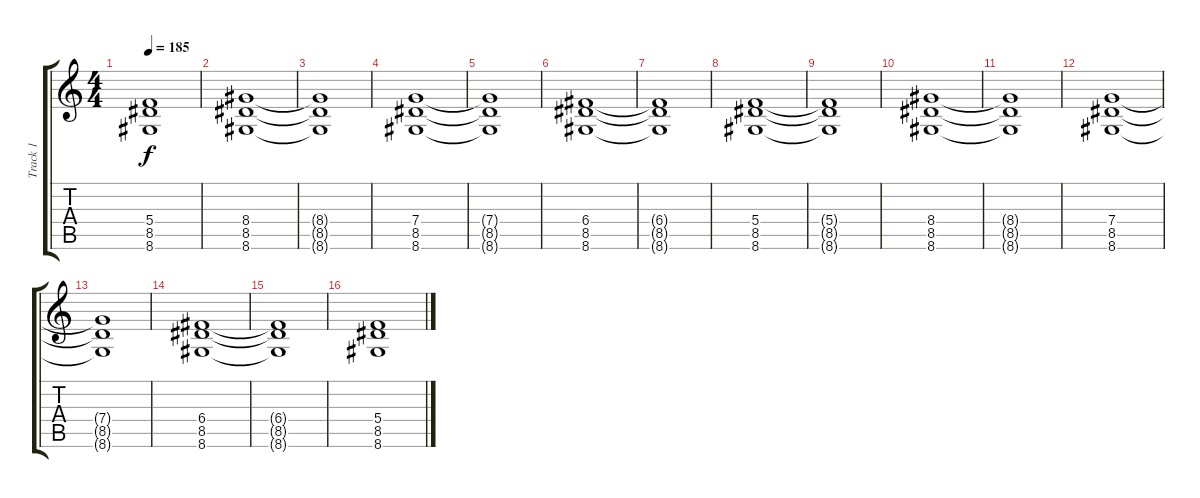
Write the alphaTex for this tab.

\track ("Track 1" "Track 1") {instrument distortionguitar}
\staff {score tabs}
\tuning (D4 A3 F3 C3 G2 C2) {hide}
\ts (4 4)
\tempo 185
\clef g2
\ks c
(5.4{t} 8.5{t} 8.6{t}).1{dy f} |
(8.4 8.5 8.6).1 |
(8.4{t} 8.5{t} 8.6{t}).1 |
(7.4 8.5 8.6).1 |
(7.4{t} 8.5{t} 8.6{t}).1 |
(6.4 8.5 8.6).1 |
(6.4{t} 8.5{t} 8.6{t}).1 |
(5.4 8.5 8.6).1 |
(5.4{t} 8.5{t} 8.6{t}).1 |
(8.4 8.5 8.6).1 |
(8.4{t} 8.5{t} 8.6{t}).1 |
(7.4 8.5 8.6).1 |
(7.4{t} 8.5{t} 8.6{t}).1 |
(6.4 8.5 8.6).1 |
(6.4{t} 8.5{t} 8.6{t}).1 |
(5.4 8.5 8.6).1
